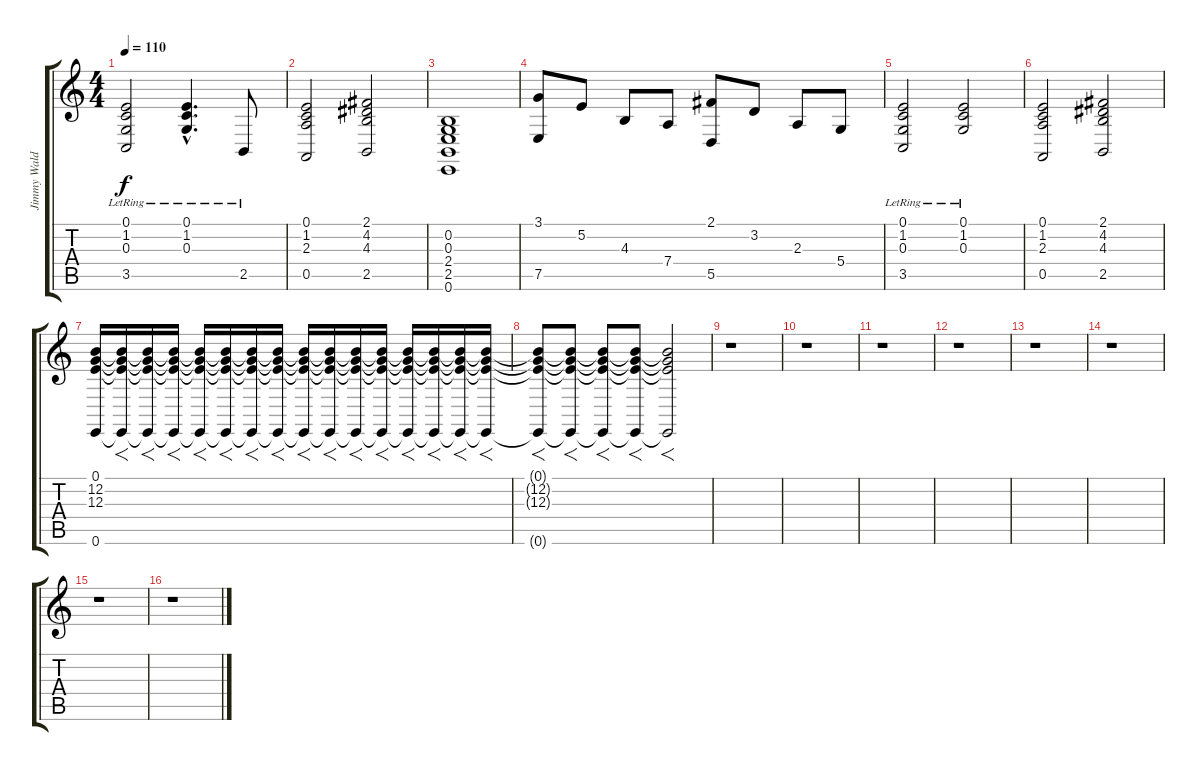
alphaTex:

\track ("Jimmy Waldo" "Jimmy Wald") {instrument electricpiano1}
\staff {score tabs}
\tuning (E4 B3 G3 D3 A2 E2) {hide}
\ts (4 4)
\tempo 110
\clef g2
\ks c
(0.1{lr} 1.2{lr} 0.3{lr} 3.5{lr}).2{dy f} (0.1{hac lr} 1.2{hac lr} 0.3{hac lr}).4{d} 2.5{lr}.8 |
(0.1 1.2 2.3 0.5).2 (2.1 4.2 4.3 2.5).2 |
(0.2 0.3 2.4 2.5 0.6).1 |
(3.1 7.5).8 5.2.8 4.3.8 7.4.8 (2.1 5.5).8 3.2.8 2.3.8 5.4.8 |
(0.1{lr} 1.2{lr} 0.3{lr} 3.5{lr}).2 (0.1{lr} 1.2{lr} 0.3{lr}).2 |
(0.1 1.2 2.3 0.5).2 (2.1 4.2 4.3 2.5).2 |
(0.1 12.2 12.3 0.6).16 (0.1{t} 12.2{t} 12.3{t} 0.6{t}).16{f} (0.1{t} 12.2{t} 12.3{t} 0.6{t}).16{f} (0.1{t} 12.2{t} 12.3{t} 0.6{t}).16{f} (0.1{t} 12.2{t} 12.3{t} 0.6{t}).16{f} (0.1{t} 12.2{t} 12.3{t} 0.6{t}).16{f} (0.1{t} 12.2{t} 12.3{t} 0.6{t}).16{f} (0.1{t} 12.2{t} 12.3{t} 0.6{t}).16{f} (0.1{t} 12.2{t} 12.3{t} 0.6{t}).16{f} (0.1{t} 12.2{t} 12.3{t} 0.6{t}).16{f} (0.1{t} 12.2{t} 12.3{t} 0.6{t}).16{f} (0.1{t} 12.2{t} 12.3{t} 0.6{t}).16{f} (0.1{t} 12.2{t} 12.3{t} 0.6{t}).16{f} (0.1{t} 12.2{t} 12.3{t} 0.6{t}).16{f} (0.1{t} 12.2{t} 12.3{t} 0.6{t}).16{f} (0.1{t} 12.2{t} 12.3{t} 0.6{t}).16{f} |
(0.1{t} 12.2{t} 12.3{t} 0.6{t}).8{f} (0.1{t} 12.2{t} 12.3{t} 0.6{t}).8{f} (0.1{t} 12.2{t} 12.3{t} 0.6{t}).8{f} (0.1{t} 12.2{t} 12.3{t} 0.6{t}).8{f} (0.1{t} 12.2{t} 12.3{t} 0.6{t}).2{f} |
r.1 |
r.1 |
r.1 |
r.1 |
r.1 |
r.1 |
r.1 |
r.1
